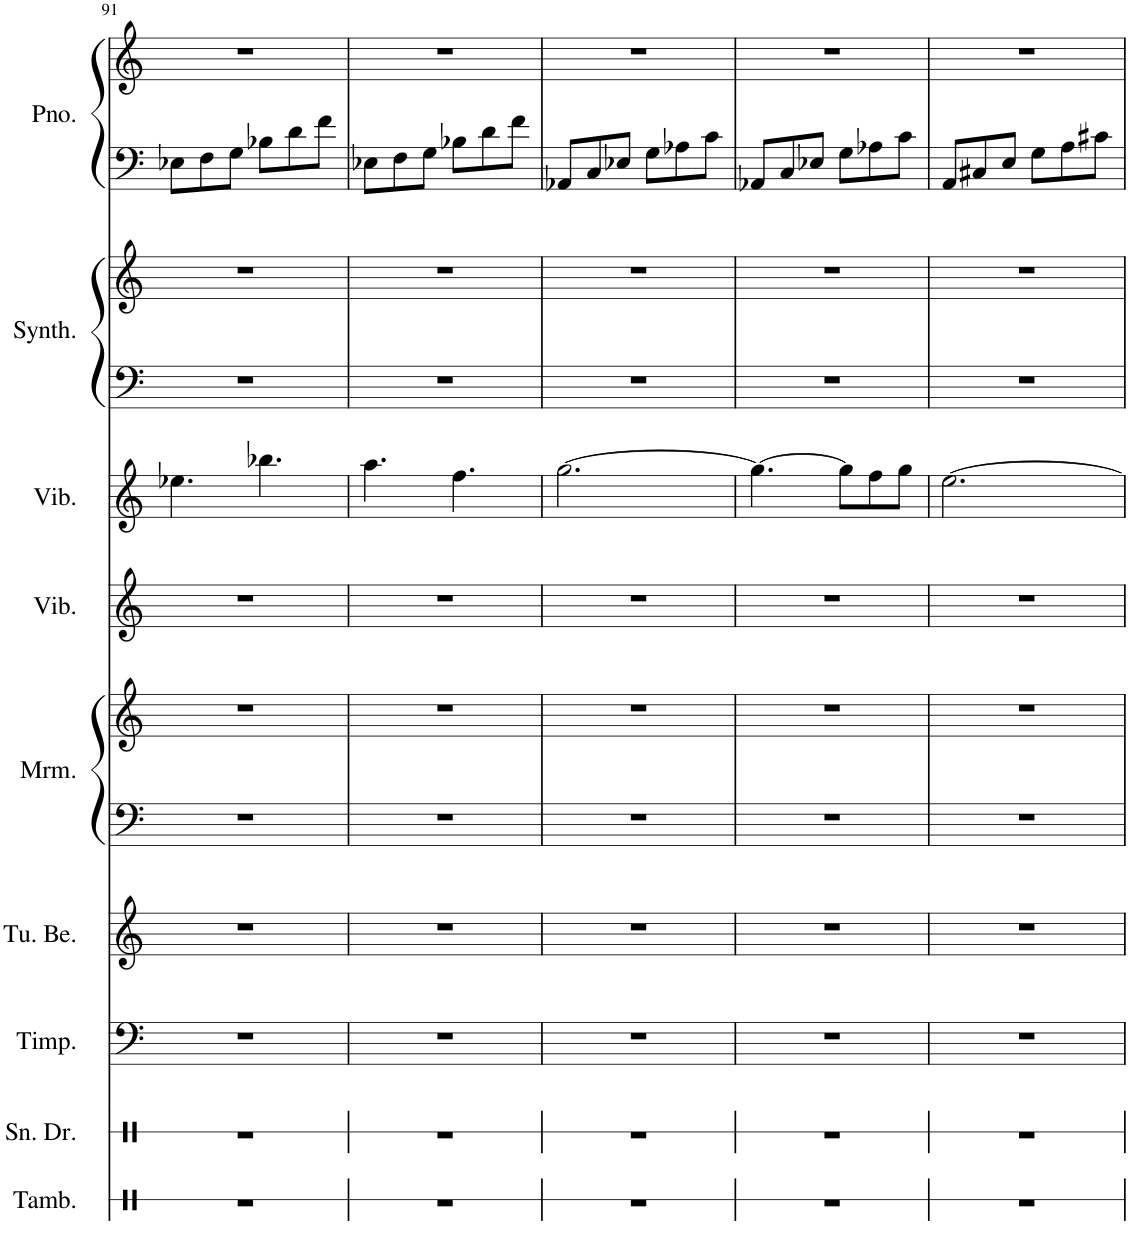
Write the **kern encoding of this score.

**kern	**kern	**kern	**kern	**kern	**kern	**kern	**kern	**kern	**kern	**kern	**kern
*part9	*part8	*part7	*part6	*part5	*part5	*part4	*part3	*part2	*part2	*part1	*part1
*staff12	*staff11	*staff10	*staff9	*staff8	*staff7	*staff6	*staff5	*staff4	*staff3	*staff2	*staff1
*I"Tambourine	*I"Snare Drum	*I"Timpani	*I"Tubular Bells	*I"Marimba	*	*I"Vibraphone	*I"Vibraphone	*I"Keyboard Synthesizer	*	*I"Piano	*
*I'Tamb.	*I'Sn. Dr.	*I'Timp.	*I'Tu. Be.	*I'Mrm.	*	*I'Vib.	*I'Vib.	*I'Synth.	*	*I'Pno.	*
!!LO:PB:g=z
*clefX	*clefX	*clefF4	*clefG2	*clefF4	*clefG2	*clefG2	*clefG2	*clefF4	*clefG2	*clefF4	*clefG2
*k[]	*k[]	*k[]	*k[]	*k[]	*k[]	*k[]	*k[]	*k[]	*k[]	*k[]	*k[]
*M6/8	*M6/8	*M6/8	*M6/8	*M6/8	*M6/8	*M6/8	*M6/8	*M6/8	*M6/8	*M6/8	*M6/8
=91	=91	=91	=91	=91	=91	=91	=91	=91	=91	=91	=91
2.r	2.r	2.r	2.r	2.r	2.r	2.r	4.ee-X\	2.r	2.r	8E-X\L	2.r
.	.	.	.	.	.	.	.	.	.	8F\	.
.	.	.	.	.	.	.	.	.	.	8G\J	.
.	.	.	.	.	.	.	4.bb-X\	.	.	8B-X\L	.
.	.	.	.	.	.	.	.	.	.	8d\	.
.	.	.	.	.	.	.	.	.	.	8f\J	.
=92	=92	=92	=92	=92	=92	=92	=92	=92	=92	=92	=92
2.r	2.r	2.r	2.r	2.r	2.r	2.r	4.aa\	2.r	2.r	8E-X\L	2.r
.	.	.	.	.	.	.	.	.	.	8F\	.
.	.	.	.	.	.	.	.	.	.	8G\J	.
.	.	.	.	.	.	.	4.ff\	.	.	8B-X\L	.
.	.	.	.	.	.	.	.	.	.	8d\	.
.	.	.	.	.	.	.	.	.	.	8f\J	.
=93	=93	=93	=93	=93	=93	=93	=93	=93	=93	=93	=93
2.r	2.r	2.r	2.r	2.r	2.r	2.r	[2.gg\	2.r	2.r	8AA-X/L	2.r
.	.	.	.	.	.	.	.	.	.	8C/	.
.	.	.	.	.	.	.	.	.	.	8E-X/J	.
.	.	.	.	.	.	.	.	.	.	8G\L	.
.	.	.	.	.	.	.	.	.	.	8A-X\	.
.	.	.	.	.	.	.	.	.	.	8c\J	.
=94	=94	=94	=94	=94	=94	=94	=94	=94	=94	=94	=94
2.r	2.r	2.r	2.r	2.r	2.r	2.r	4.gg\_	2.r	2.r	8AA-X/L	2.r
.	.	.	.	.	.	.	.	.	.	8C/	.
.	.	.	.	.	.	.	.	.	.	8E-X/J	.
.	.	.	.	.	.	.	8gg\L]	.	.	8G\L	.
.	.	.	.	.	.	.	8ff\	.	.	8A-X\	.
.	.	.	.	.	.	.	8gg\J	.	.	8c\J	.
=95	=95	=95	=95	=95	=95	=95	=95	=95	=95	=95	=95
2.r	2.r	2.r	2.r	2.r	2.r	2.r	[2.ee\	2.r	2.r	8AA/L	2.r
.	.	.	.	.	.	.	.	.	.	8C#X/	.
.	.	.	.	.	.	.	.	.	.	8E/J	.
.	.	.	.	.	.	.	.	.	.	8G\L	.
.	.	.	.	.	.	.	.	.	.	8A\	.
.	.	.	.	.	.	.	.	.	.	8c#X\J	.
=	=	=	=	=	=	=	=	=	=	=	=
*-	*-	*-	*-	*-	*-	*-	*-	*-	*-	*-	*-
